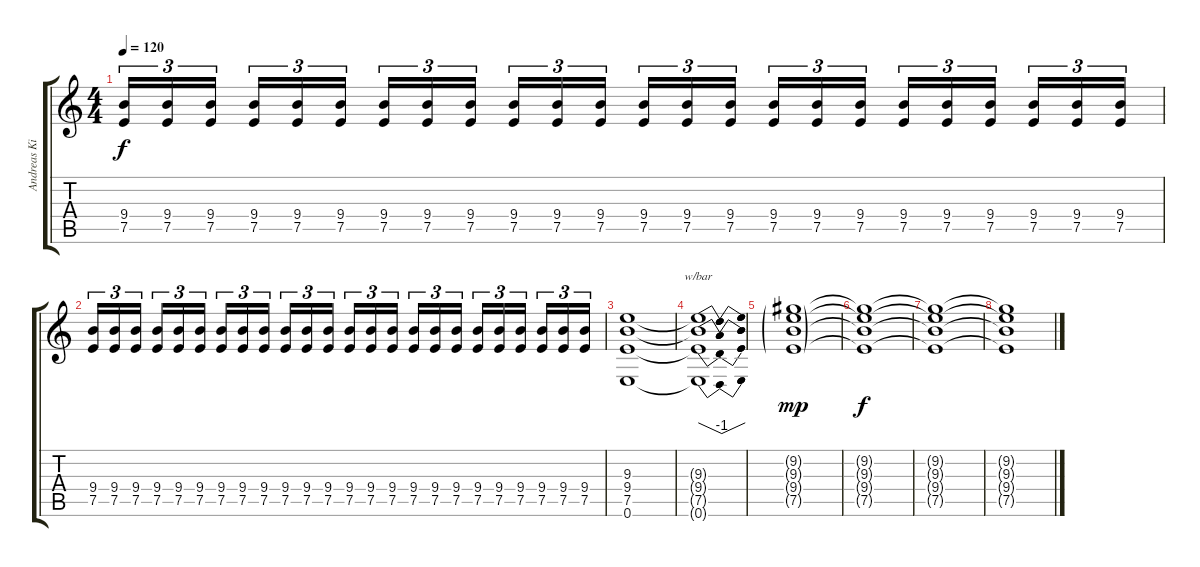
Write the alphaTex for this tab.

\track ("Andreas Kisser" "Andreas Ki") {instrument overdrivenguitar}
\staff {score tabs}
\tuning (E4 B3 G3 D3 A2 E2) {hide}
\ts (4 4)
\tempo 120
\clef g2
\ks c
(9.4 7.5).16{tu (3 2) dy f} (9.4 7.5).16{tu (3 2)} (9.4 7.5).16{tu (3 2)} (9.4 7.5).16{tu (3 2)} (9.4 7.5).16{tu (3 2)} (9.4 7.5).16{tu (3 2)} (9.4 7.5).16{tu (3 2)} (9.4 7.5).16{tu (3 2)} (9.4 7.5).16{tu (3 2)} (9.4 7.5).16{tu (3 2)} (9.4 7.5).16{tu (3 2)} (9.4 7.5).16{tu (3 2)} (9.4 7.5).16{tu (3 2)} (9.4 7.5).16{tu (3 2)} (9.4 7.5).16{tu (3 2)} (9.4 7.5).16{tu (3 2)} (9.4 7.5).16{tu (3 2)} (9.4 7.5).16{tu (3 2)} (9.4 7.5).16{tu (3 2)} (9.4 7.5).16{tu (3 2)} (9.4 7.5).16{tu (3 2)} (9.4 7.5).16{tu (3 2)} (9.4 7.5).16{tu (3 2)} (9.4 7.5).16{tu (3 2)} |
(9.4 7.5).16{tu (3 2)} (9.4 7.5).16{tu (3 2)} (9.4 7.5).16{tu (3 2)} (9.4 7.5).16{tu (3 2)} (9.4 7.5).16{tu (3 2)} (9.4 7.5).16{tu (3 2)} (9.4 7.5).16{tu (3 2)} (9.4 7.5).16{tu (3 2)} (9.4 7.5).16{tu (3 2)} (9.4 7.5).16{tu (3 2)} (9.4 7.5).16{tu (3 2)} (9.4 7.5).16{tu (3 2)} (9.4 7.5).16{tu (3 2)} (9.4 7.5).16{tu (3 2)} (9.4 7.5).16{tu (3 2)} (9.4 7.5).16{tu (3 2)} (9.4 7.5).16{tu (3 2)} (9.4 7.5).16{tu (3 2)} (9.4 7.5).16{tu (3 2)} (9.4 7.5).16{tu (3 2)} (9.4 7.5).16{tu (3 2)} (9.4 7.5).16{tu (3 2)} (9.4 7.5).16{tu (3 2)} (9.4 7.5).16{tu (3 2)} |
(9.3 9.4 7.5 0.6).1 |
(9.3{t} 9.4{t} 7.5{t} 0.6{t}).1{tbe (dip default 0 0 30 -4 60 0)} |
(9.2{g} 9.3{g} 9.4{g} 7.5{g}).1{dy mp} |
(9.2{t} 9.3{t} 9.4{t} 7.5{t}).1{dy f} |
(9.2{t} 9.3{t} 9.4{t} 7.5{t}).1 |
(9.2{t} 9.3{t} 9.4{t} 7.5{t}).1
